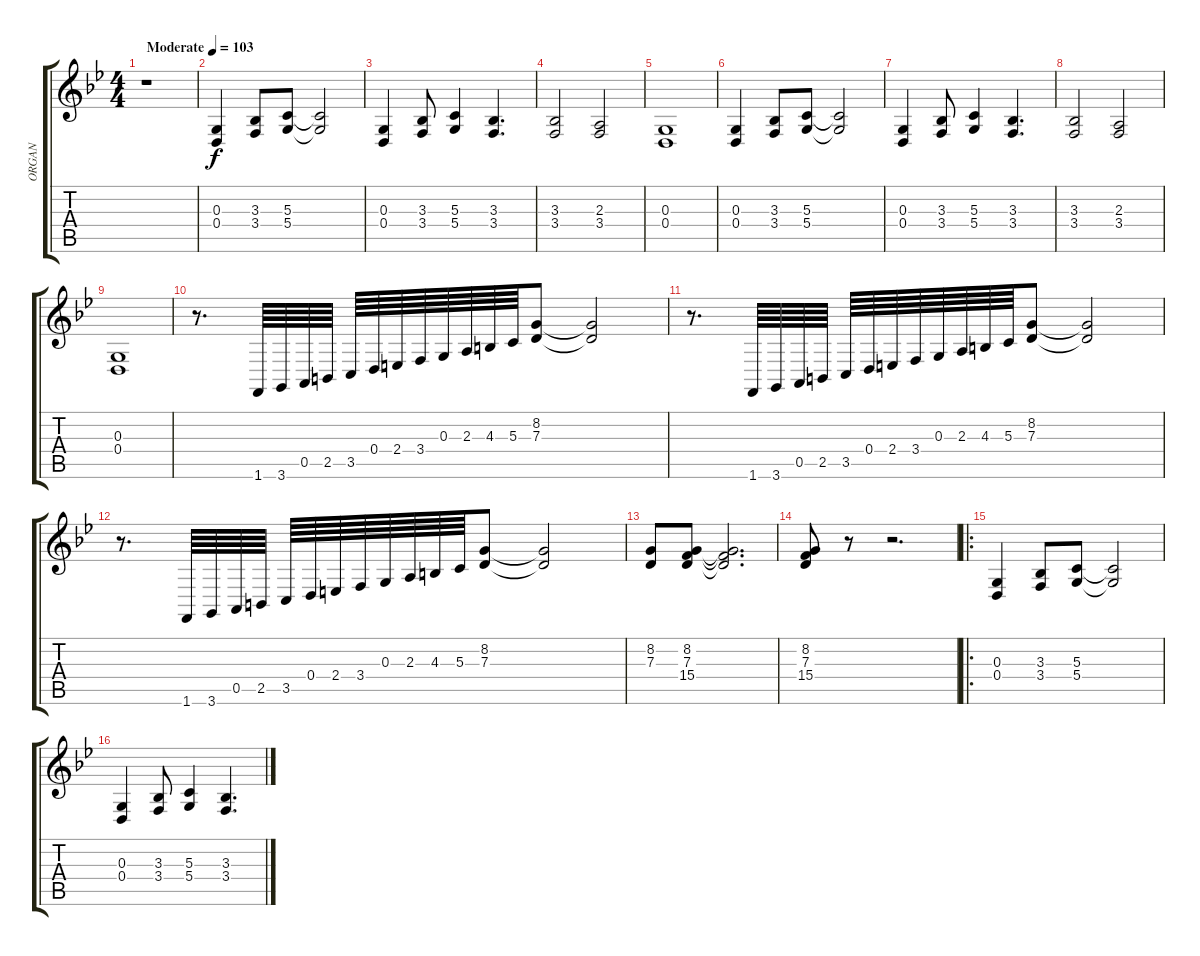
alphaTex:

\track ("ORGAN" "ORGAN") {instrument rockorgan}
\staff {score tabs}
\tuning (E4 B3 G3 D3 A2 E2) {hide}
\ts (4 4)
\tempo (103 "Moderate")
\clef g2
\ks bb
r.1{dy f instrument rockorgan} |
(0.3 0.4).4 (3.3 3.4).8 (5.3 5.4).8 (5.3{t} 5.4{t}).2 |
(0.3 0.4).4 (3.3 3.4).8 (5.3 5.4).4 (3.3 3.4).4{d} |
(3.3 3.4).2 (2.3 3.4).2 |
(0.3 0.4).1 |
(0.3 0.4).4 (3.3 3.4).8 (5.3 5.4).8 (5.3{t} 5.4{t}).2 |
(0.3 0.4).4 (3.3 3.4).8 (5.3 5.4).4 (3.3 3.4).4{d} |
(3.3 3.4).2 (2.3 3.4).2 |
(0.3 0.4).1 |
r.8{d} 1.6.64 3.6.64 0.5.64 2.5.64 3.5.64 0.4.64 2.4.64 3.4.64 0.3.64 2.3.64 4.3.64 5.3.64 (8.2 7.3).8 (8.2{t} 7.3{t}).2 |
r.8{d} 1.6.64 3.6.64 0.5.64 2.5.64 3.5.64 0.4.64 2.4.64 3.4.64 0.3.64 2.3.64 4.3.64 5.3.64 (8.2 7.3).8 (8.2{t} 7.3{t}).2 |
r.8{d} 1.6.64 3.6.64 0.5.64 2.5.64 3.5.64 0.4.64 2.4.64 3.4.64 0.3.64 2.3.64 4.3.64 5.3.64 (8.2 7.3).8 (8.2{t} 7.3{t}).2 |
(8.2 7.3).8 (8.2 7.3 15.4).8 (8.2{t} 7.3{t} 15.4{t}).2{d} |
(8.2 7.3 15.4).8 r.8 r.2{d} |
\ro
(0.3 0.4).4 (3.3 3.4).8 (5.3 5.4).8 (5.3{t} 5.4{t}).2 |
(0.3 0.4).4 (3.3 3.4).8 (5.3 5.4).4 (3.3 3.4).4{d}
